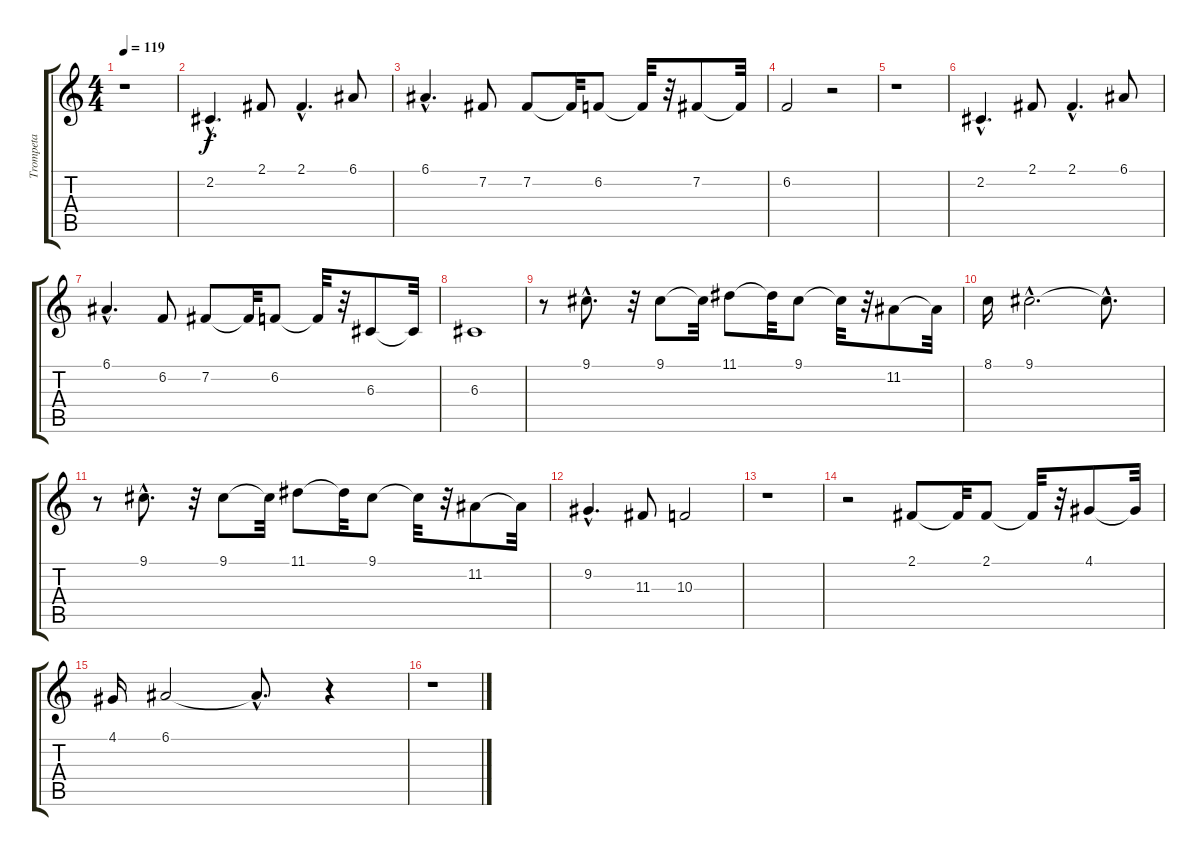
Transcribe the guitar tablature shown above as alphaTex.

\track ("Trompeta" "Trompeta") {instrument trumpet}
\staff {score tabs}
\tuning (E4 B3 G3 D3 A2 E2) {hide}
\ts (4 4)
\tempo 119
\clef g2
\ks c
r.1{dy f instrument trumpet} |
2.2{hac}.4{d} 2.1.8 2.1{hac}.4{d} 6.1.8 |
6.1{hac}.4{d} 7.2.8 7.2.8 7.2{t}.32 6.2.8 6.2{t}.32 r.32 7.2.8 7.2{t}.32 |
6.2.2 r.2 |
r.1 |
2.2{hac}.4{d} 2.1.8 2.1{hac}.4{d} 6.1.8 |
6.1{hac}.4{d} 6.2.8 7.2.8 7.2{t}.32 6.2.8 6.2{t}.32 r.32 6.3.8 6.3{t}.32 |
6.3.1 |
r.8 9.1{hac}.8{d} r.32 9.1.8 9.1{t}.32 11.1.8 11.1{t}.32 9.1.8 9.1{t}.32 r.32 11.2.8 11.2{t}.32 |
8.1.16 9.1{hac}.2{d} 9.1{hac t}.8{d} |
r.8 9.1{hac}.8{d} r.32 9.1.8 9.1{t}.32 11.1.8 11.1{t}.32 9.1.8 9.1{t}.32 r.32 11.2.8 11.2{t}.32 |
9.2{hac}.4{d} 11.3.8 10.3.2 |
r.1 |
r.2 2.1.8 2.1{t}.32 2.1.8 2.1{t}.32 r.32 4.1.8 4.1{t}.32 |
4.1.16 6.1.2 6.1{hac t}.8{d} r.4 |
r.1
